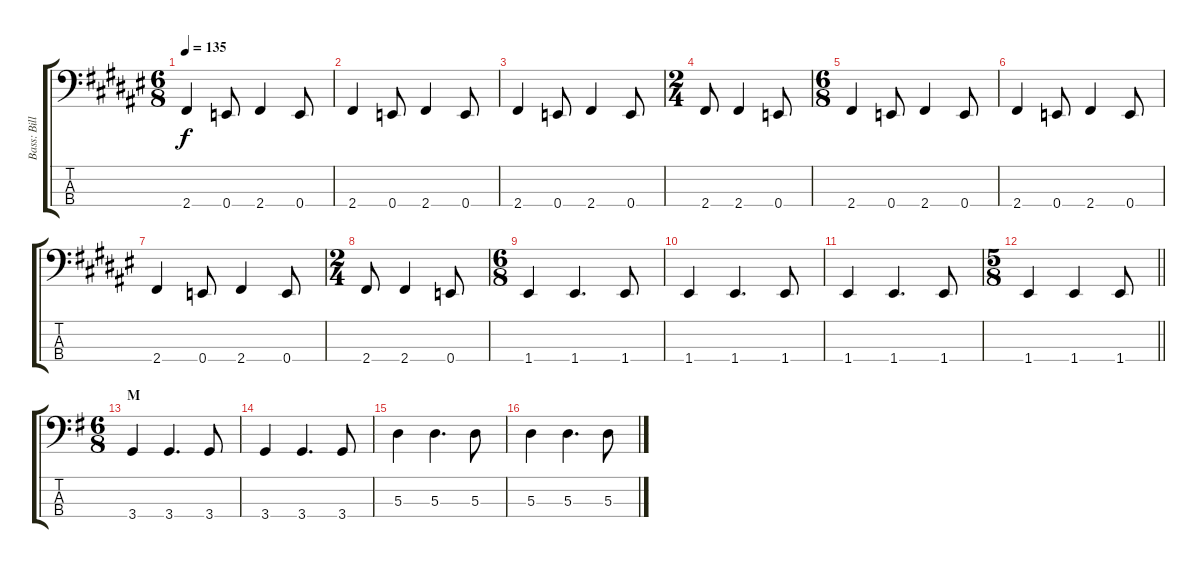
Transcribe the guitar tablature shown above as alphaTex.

\track ("Bass: Billy" "Bass: Bill") {instrument electricbassfinger}
\staff {score tabs}
\tuning (G2 D2 A1 E1) {hide}
\ts (6 8)
\tempo 135
\clef f4
\ks f#
2.4.4{dy f} 0.4.8 2.4.4 0.4.8 |
2.4.4 0.4.8 2.4.4 0.4.8 |
2.4.4 0.4.8 2.4.4 0.4.8 |
\ts (2 4)
2.4.8 2.4.4 0.4.8 |
\ts (6 8)
2.4.4 0.4.8 2.4.4 0.4.8 |
2.4.4 0.4.8 2.4.4 0.4.8 |
2.4.4 0.4.8 2.4.4 0.4.8 |
\ts (2 4)
2.4.8 2.4.4 0.4.8 |
\ts (6 8)
1.4.4 1.4.4{d} 1.4.8 |
1.4.4 1.4.4{d} 1.4.8 |
1.4.4 1.4.4{d} 1.4.8 |
\ts (5 8)
\barLineRight lightlight
1.4.4 1.4.4 1.4.8 |
\ts (6 8)
\section ("" "M")
\ks g
3.4.4 3.4.4{d} 3.4.8 |
3.4.4 3.4.4{d} 3.4.8 |
5.3.4 5.3.4{d} 5.3.8 |
5.3.4 5.3.4{d} 5.3.8
